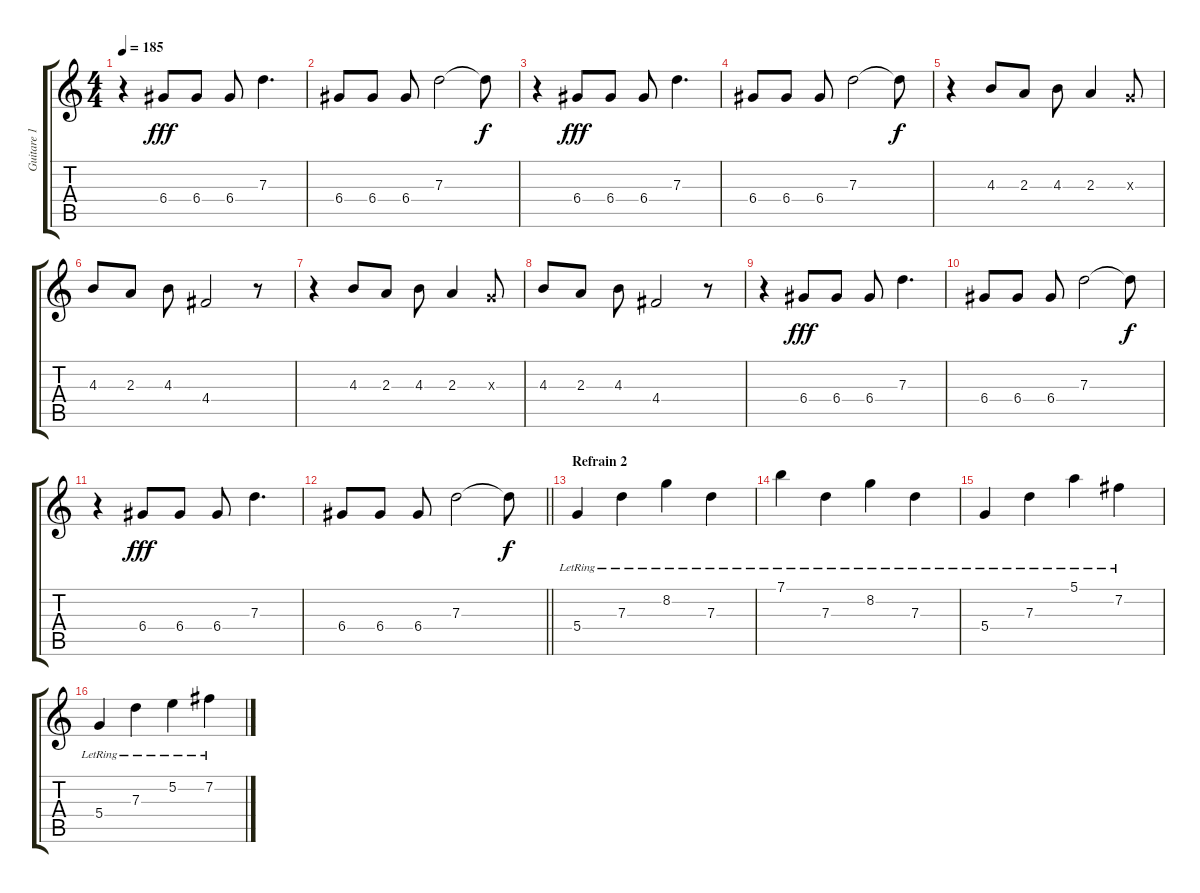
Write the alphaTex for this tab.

\track ("Guitare 1" "Guitare 1") {instrument electricguitarclean}
\staff {score tabs}
\tuning (E4 B3 G3 D3 A2 E2) {hide}
\ts (4 4)
\tempo 185
\clef g2
\ks c
r.4{dy f volume 9} 6.4.8{dy fff} 6.4.8 6.4.8 7.3.4{d} |
6.4.8 6.4.8 6.4.8 7.3.2 7.3{t}.8{dy f} |
r.4 6.4.8{dy fff} 6.4.8 6.4.8 7.3.4{d} |
6.4.8 6.4.8 6.4.8 7.3.2 7.3{t}.8{dy f} |
r.4{volume 13} 4.3.8 2.3.8 4.3.8 2.3.4 0.3{x}.8 |
4.3.8 2.3.8 4.3.8 4.4.2 r.8 |
r.4 4.3.8 2.3.8 4.3.8 2.3.4 0.3{x}.8 |
4.3.8 2.3.8 4.3.8 4.4.2 r.8 |
r.4{volume 9} 6.4.8{dy fff} 6.4.8 6.4.8 7.3.4{d} |
6.4.8 6.4.8 6.4.8 7.3.2 7.3{t}.8{dy f} |
r.4 6.4.8{dy fff} 6.4.8 6.4.8 7.3.4{d} |
\barLineRight lightlight
6.4.8 6.4.8 6.4.8 7.3.2 7.3{t}.8{dy f} |
\section ("" "Refrain 2")
5.4{lr}.4{volume 13} 7.3{lr}.4 8.2{lr}.4 7.3{lr}.4 |
7.1{lr}.4 7.3{lr}.4 8.2{lr}.4 7.3{lr}.4 |
5.4{lr}.4 7.3{lr}.4 5.1{lr}.4 7.2{lr}.4 |
5.4{lr}.4 7.3{lr}.4 5.2{lr}.4 7.2{lr}.4
